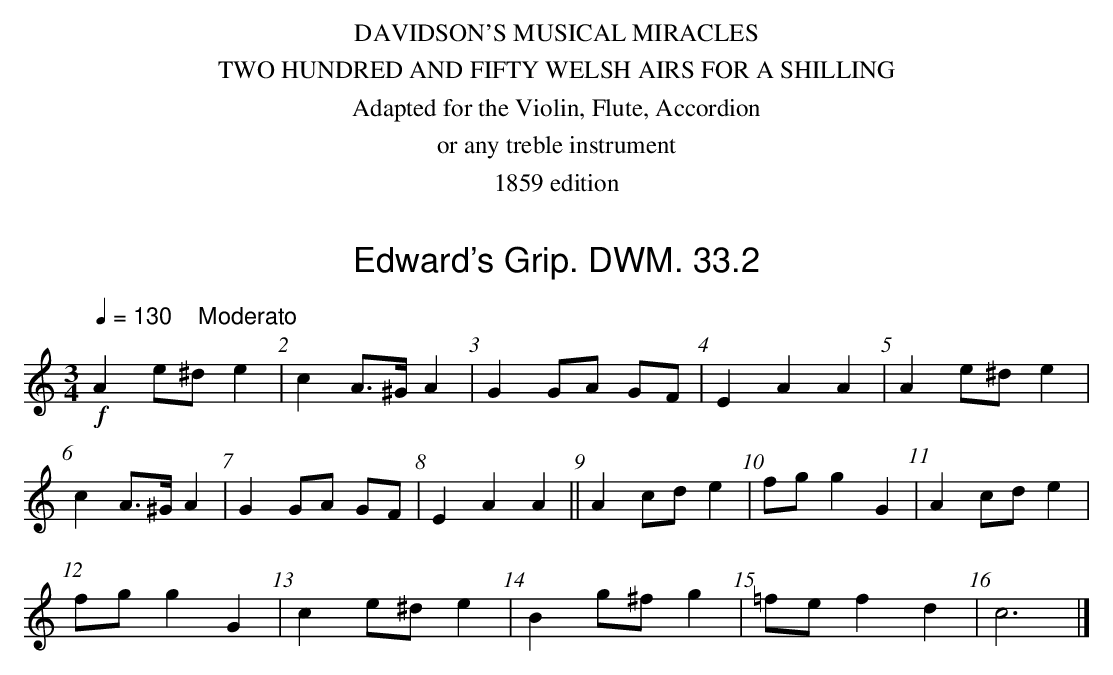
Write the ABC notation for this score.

X:1
T:Edward's Grip. DWM. 33.2
M:3/4
L:1/8
Q:1/4=130 "    Moderato"
K:C
!f!A2 e^d e2|c2 A>^G A2|G2 GA GF|E2A2A2|A2 e^d e2|
c2 A>^G A2|G2 GA GF|E2A2A2||A2 cd e2|fg g2G2|A2 cd e2|
fg g2G2|c2 e^d e2|B2 g^f g2|=fe f2d2|c6|]
